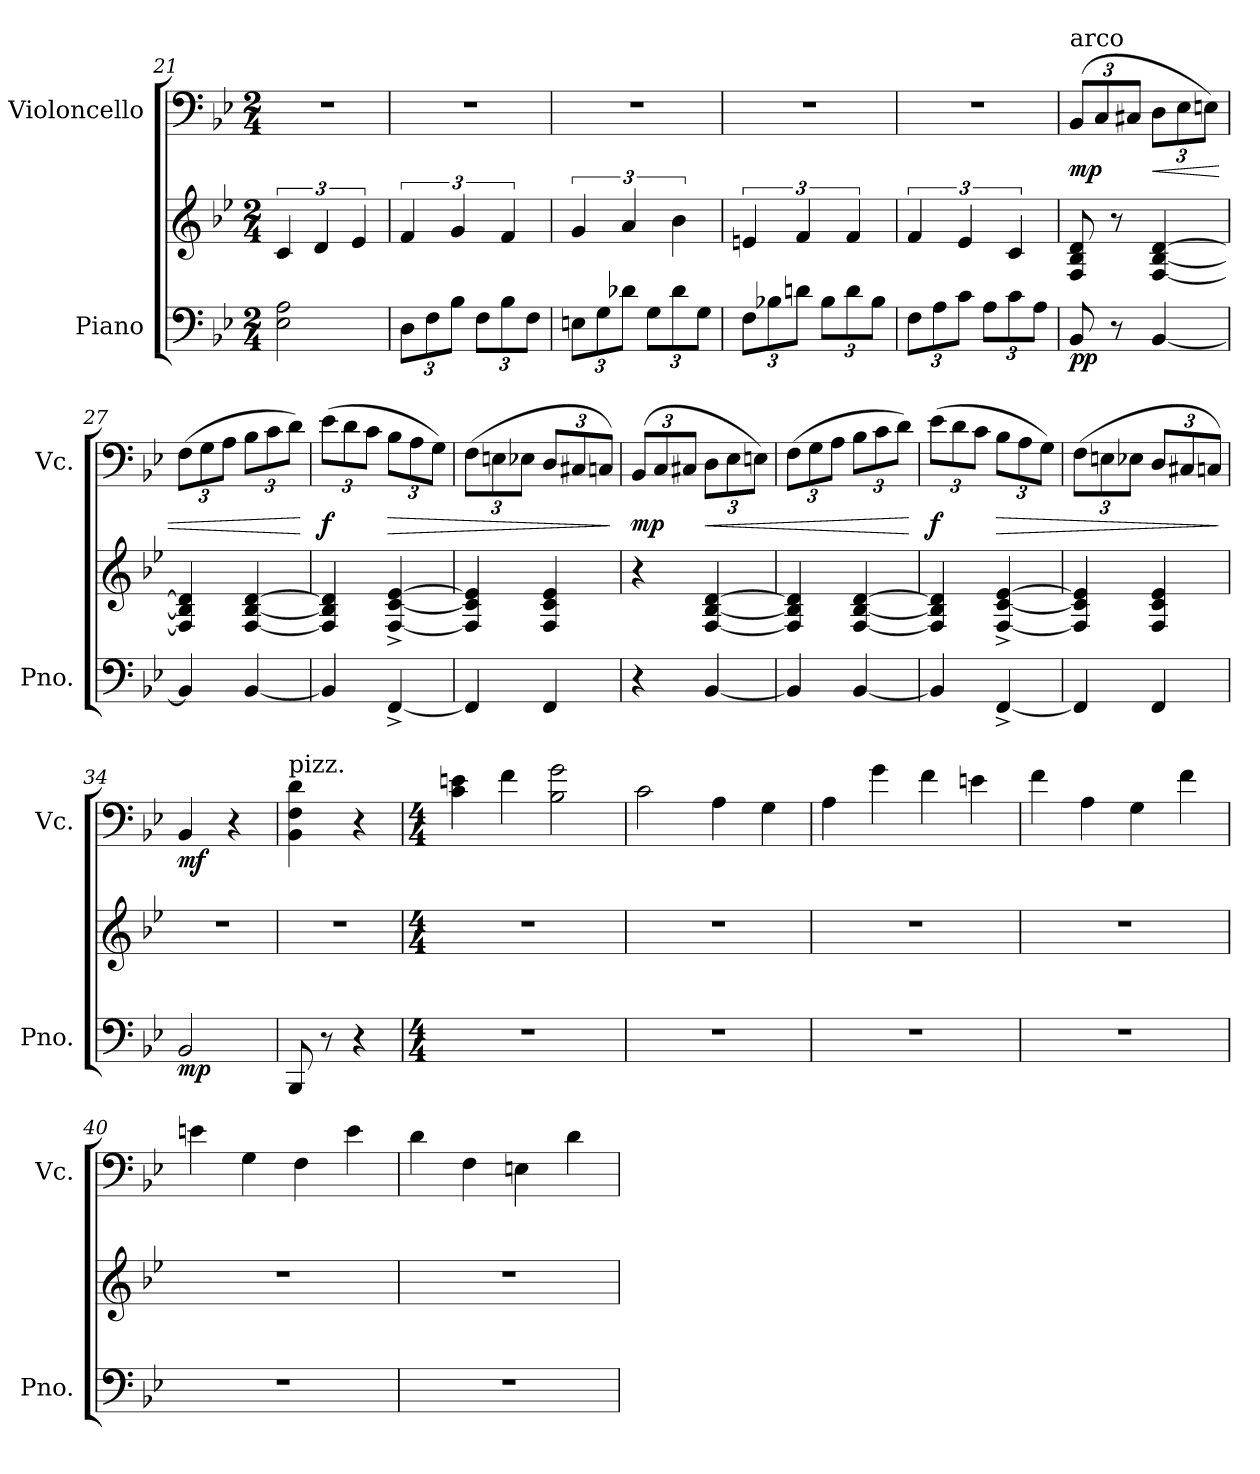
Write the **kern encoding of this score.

**kern	**kern	**dynam	**kern	**dynam
*part2	*part2	*part2	*part1	*part1
*staff3	*staff2	*staff2/3	*staff1	*staff1
*I"Piano	*	*	*I"Violoncello	*
*I'Pno.	*	*	*I'Vc.	*
*clefF4	*clefG2	*	*clefF4	*
*k[b-e-]	*k[b-e-]	*	*k[b-e-]	*
*M2/4	*M2/4	*	*M2/4	*
=21	=21	=21	=21	=21
2E-\ 2A\	6c/	.	2r	.
.	6d/	.	.	.
.	6e-/	.	.	.
=22	=22	=22	=22	=22
*Xbrackettup	*	*	*	*
12D\L	6f/	.	2r	.
12F\	.	.	.	.
12B-\J	6g/	.	.	.
12F\L	.	.	.	.
12B-\	6f/	.	.	.
12F\J	.	.	.	.
=23	=23	=23	=23	=23
12En\L	6g/	.	2r	.
12G\	.	.	.	.
12d-X\J	6a/	.	.	.
12G\L	.	.	.	.
12d-\	6b-\	.	.	.
12G\J	.	.	.	.
!!LO:LB:g=z
=24	=24	=24	=24	=24
12F\L	6en/	.	2r	.
12B-X\	.	.	.	.
12dn\J	6f/	.	.	.
12B-\L	.	.	.	.
12d\	6f/	.	.	.
12B-\J	.	.	.	.
=25	=25	=25	=25	=25
12F\L	6f/	.	2r	.
12A\	.	.	.	.
12c\J	6e-/	.	.	.
12A\L	.	.	.	.
12c\	6c/	.	.	.
12A\J	.	.	.	.
=26	=26	=26	=26	=26
*	*	*	*Xbrackettup	*
!	!	!	!LO:TX:a:t=arco	!
!	!	!LO:DY:b=2	!	!
!	!	!LO:DY:n=1:b	!	!LO:DY:b
8BB-/	8F/ 8B-/ 8d/	p p	(12BB-/L	mp
.	.	.	12C/	.
8r	8r	.	.	.
.	.	.	12C#X/J	.
!	!	!	!	!LO:HP:b
[4BB-/	[4F/ [4B-/ [4d/	.	12D\L	<
.	.	.	12E-\	.
.	.	.	12En\J)	.
=27	=27	=27	=27	=27
4BB-/]	4F/] 4B-/] 4d/]	.	(12F\L	.
.	.	.	12G\	.
.	.	.	12A\J	.
[4BB-/	[4F/ [4B-/ [4d/	.	12B-\L	.
.	.	.	12c\	.
.	.	.	12d\J)	.
.	.	.	.	[
=28	=28	=28	=28	=28
!	!	!	!	!LO:DY:b
4BB-/]	4F/] 4B-/] 4d/]	.	(12e-\L	f
.	.	.	12d\	.
.	.	.	12c\J	.
!	!	!	!	!LO:HP:b
[4FF^/	[4F/^ [4c/^ [4e-/^	.	12B-\L	>
.	.	.	12A\	.
.	.	.	12G\J)	.
!!LO:LB:g=z
=29	=29	=29	=29	=29
4FF/]	4F/] 4c/] 4e-/]	.	(12F\L	.
.	.	.	12En\	.
.	.	.	12E-X\J	.
4FF/	4F/ 4c/ 4e-/	.	12D/L	.
.	.	.	12C#X/	.
.	.	.	12Cn/J)	.
.	.	.	.	]
=30	=30	=30	=30	=30
!	!	!	!	!LO:DY:b
4r	4r	.	(12BB-/L	mp
.	.	.	12C/	.
.	.	.	12C#X/J	.
!	!	!	!	!LO:HP:b
[4BB-/	[4F/ [4B-/ [4d/	.	12D\L	<
.	.	.	12E-\	.
.	.	.	12En\J)	.
=31	=31	=31	=31	=31
4BB-/]	4F/] 4B-/] 4d/]	.	(12F\L	.
.	.	.	12G\	.
.	.	.	12A\J	.
[4BB-/	[4F/ [4B-/ [4d/	.	12B-\L	.
.	.	.	12c\	.
.	.	.	12d\J)	.
.	.	.	.	[
=32	=32	=32	=32	=32
!	!	!	!	!LO:DY:b
4BB-/]	4F/] 4B-/] 4d/]	.	(12e-\L	f
.	.	.	12d\	.
.	.	.	12c\J	.
!	!	!	!	!LO:HP:b
[4FF^/	[4F/^ [4c/^ [4e-/^	.	12B-\L	>
.	.	.	12A\	.
.	.	.	12G\J)	.
=33	=33	=33	=33	=33
4FF/]	4F/] 4c/] 4e-/]	.	(12F\L	.
.	.	.	12En\	.
.	.	.	12E-X\J	.
4FF/	4F/ 4c/ 4e-/	.	12D/L	.
.	.	.	12C#X/	.
.	.	.	12Cn/J)	.
.	.	.	.	]
!!LO:LB:g=z
=34	=34	=34	=34	=34
!	!	!LO:DY:b=2	!	!LO:DY:b
2BB-/	2r	mp	4BB-/	mf
.	.	.	4r	.
=35	=35	=35	=35	=35
!	!	!	!LO:TX:a:t=pizz.	!
8BBB-/	2r	.	4BB-\ 4F\ 4d\	.
8r	.	.	.	.
4r	.	.	4r	.
=36	=36	=36	=36	=36
*M4/4	*M4/4	*	*M4/4	*
1r	1r	.	4c\ 4en\	.
.	.	.	4f\	.
.	.	.	2B-\ 2g\	.
=37	=37	=37	=37	=37
1r	1r	.	2c\	.
.	.	.	4A\	.
.	.	.	4G\	.
=38	=38	=38	=38	=38
1r	1r	.	4A\	.
.	.	.	4g\	.
.	.	.	4f\	.
.	.	.	4en\	.
=39	=39	=39	=39	=39
1r	1r	.	4f\	.
.	.	.	4A\	.
.	.	.	4G\	.
.	.	.	4f\	.
=40	=40	=40	=40	=40
1r	1r	.	4en\	.
.	.	.	4G\	.
.	.	.	4F\	.
.	.	.	4e\	.
=41	=41	=41	=41	=41
1r	1r	.	4d\	.
.	.	.	4F\	.
.	.	.	4En\	.
.	.	.	4d\	.
=	=	=	=	=
*-	*-	*-	*-	*-
